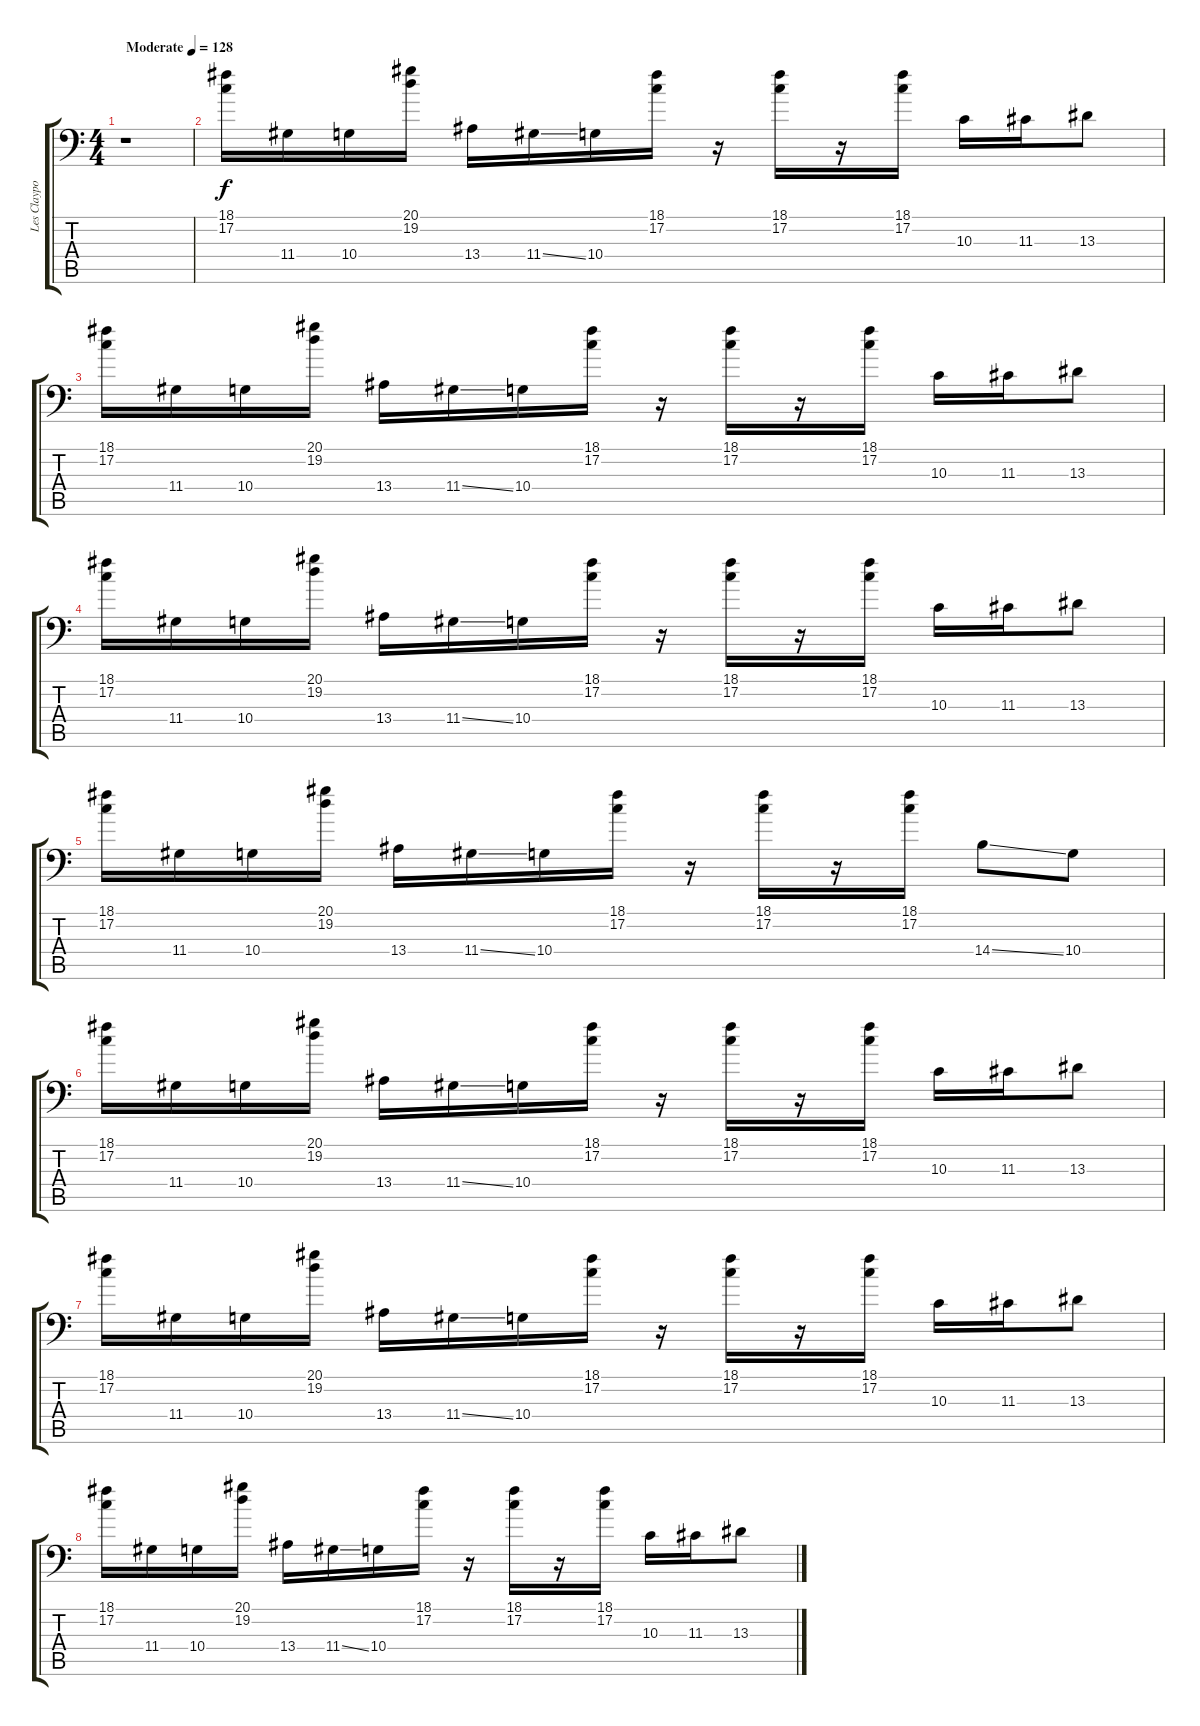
\track ("Les Claypool" "Les Claypo") {instrument slapbass1}
\staff {score tabs}
\tuning (C3 G2 D2 A1 E1 B0) {hide}
\ts (4 4)
\tempo (128 "Moderate")
\clef f4
\ks c
r.1{dy f instrument slapbass1} |
(18.1 17.2).16 11.4.16 10.4.16 (20.1 19.2).16 13.4.16 11.4{ss}.16 10.4.16 (18.1 17.2).16 r.16 (18.1 17.2).16 r.16 (18.1 17.2).16 10.3.16 11.3.16 13.3.8 |
(18.1 17.2).16 11.4.16 10.4.16 (20.1 19.2).16 13.4.16 11.4{ss}.16 10.4.16 (18.1 17.2).16 r.16 (18.1 17.2).16 r.16 (18.1 17.2).16 10.3.16 11.3.16 13.3.8 |
(18.1 17.2).16 11.4.16 10.4.16 (20.1 19.2).16 13.4.16 11.4{ss}.16 10.4.16 (18.1 17.2).16 r.16 (18.1 17.2).16 r.16 (18.1 17.2).16 10.3.16 11.3.16 13.3.8 |
(18.1 17.2).16 11.4.16 10.4.16 (20.1 19.2).16 13.4.16 11.4{ss}.16 10.4.16 (18.1 17.2).16 r.16 (18.1 17.2).16 r.16 (18.1 17.2).16 14.4{ss}.8 10.4.8 |
(18.1 17.2).16 11.4.16 10.4.16 (20.1 19.2).16 13.4.16 11.4{ss}.16 10.4.16 (18.1 17.2).16 r.16 (18.1 17.2).16 r.16 (18.1 17.2).16 10.3.16 11.3.16 13.3.8 |
(18.1 17.2).16 11.4.16 10.4.16 (20.1 19.2).16 13.4.16 11.4{ss}.16 10.4.16 (18.1 17.2).16 r.16 (18.1 17.2).16 r.16 (18.1 17.2).16 10.3.16 11.3.16 13.3.8 |
(18.1 17.2).16 11.4.16 10.4.16 (20.1 19.2).16 13.4.16 11.4{ss}.16 10.4.16 (18.1 17.2).16 r.16 (18.1 17.2).16 r.16 (18.1 17.2).16 10.3.16 11.3.16 13.3.8
